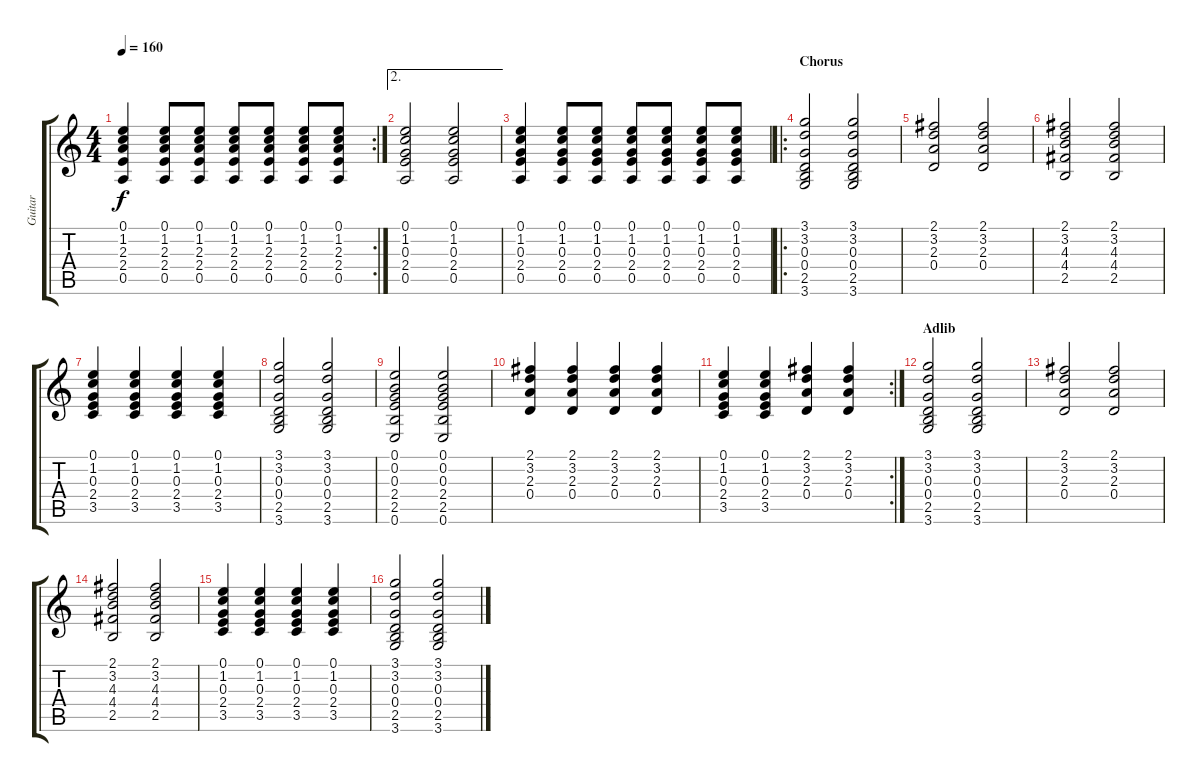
\track ("Guitar" "Guitar") {instrument acousticguitarnylon}
\staff {score tabs}
\tuning (E4 B3 G3 D3 A2 E2) {hide}
\rc 2
\ts (4 4)
\tempo 160
\clef g2
\ks c
(0.1 1.2 2.3 2.4 0.5).4{dy f} (0.1 1.2 2.3 2.4 0.5).8 (0.1 1.2 2.3 2.4 0.5).8 (0.1 1.2 2.3 2.4 0.5).8 (0.1 1.2 2.3 2.4 0.5).8 (0.1 1.2 2.3 2.4 0.5).8 (0.1 1.2 2.3 2.4 0.5).8 |
\ae 2
(0.1 1.2 0.3 2.4 0.5).2 (0.1 1.2 0.3 2.4 0.5).2 |
(0.1 1.2 0.3 2.4 0.5).4 (0.1 1.2 0.3 2.4 0.5).8 (0.1 1.2 0.3 2.4 0.5).8 (0.1 1.2 0.3 2.4 0.5).8 (0.1 1.2 0.3 2.4 0.5).8 (0.1 1.2 0.3 2.4 0.5).8 (0.1 1.2 0.3 2.4 0.5).8 |
\ro
\section ("" "Chorus")
(3.1 3.2 0.3 0.4 2.5 3.6).2 (3.1 3.2 0.3 0.4 2.5 3.6).2 |
(2.1 3.2 2.3 0.4).2 (2.1 3.2 2.3 0.4).2 |
(2.1 3.2 4.3 4.4 2.5).2 (2.1 3.2 4.3 4.4 2.5).2 |
(0.1 1.2 0.3 2.4 3.5).4 (0.1 1.2 0.3 2.4 3.5).4 (0.1 1.2 0.3 2.4 3.5).4 (0.1 1.2 0.3 2.4 3.5).4 |
(3.1 3.2 0.3 0.4 2.5 3.6).2 (3.1 3.2 0.3 0.4 2.5 3.6).2 |
(0.1 0.2 0.3 2.4 2.5 0.6).2 (0.1 0.2 0.3 2.4 2.5 0.6).2 |
(2.1 3.2 2.3 0.4).4 (2.1 3.2 2.3 0.4).4 (2.1 3.2 2.3 0.4).4 (2.1 3.2 2.3 0.4).4 |
\rc 2
(0.1 1.2 0.3 2.4 3.5).4 (0.1 1.2 0.3 2.4 3.5).4 (2.1 3.2 2.3 0.4).4 (2.1 3.2 2.3 0.4).4 |
\section ("" "Adlib")
(3.1 3.2 0.3 0.4 2.5 3.6).2 (3.1 3.2 0.3 0.4 2.5 3.6).2 |
(2.1 3.2 2.3 0.4).2 (2.1 3.2 2.3 0.4).2 |
(2.1 3.2 4.3 4.4 2.5).2 (2.1 3.2 4.3 4.4 2.5).2 |
(0.1 1.2 0.3 2.4 3.5).4 (0.1 1.2 0.3 2.4 3.5).4 (0.1 1.2 0.3 2.4 3.5).4 (0.1 1.2 0.3 2.4 3.5).4 |
(3.1 3.2 0.3 0.4 2.5 3.6).2 (3.1 3.2 0.3 0.4 2.5 3.6).2
